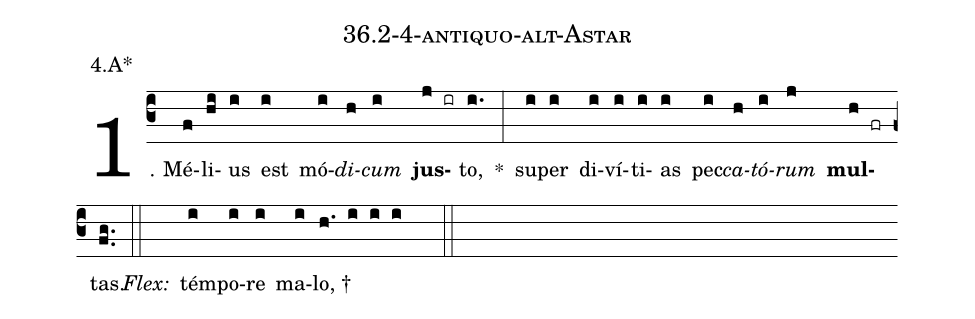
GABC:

name: 36.2-4-antiquo-alt-Astar;
annotation: 4.A*;
%%
(c3)1. Mé(f)li(hi)us(i) est(i) mó(i)<i>di</i>(h)<i>cum</i>(i) <b>jus</b>(j ir)to,(i.) *(:) su(i)per(i) di(i)ví(i)ti(i)as(i) pec(i)<i>ca</i>(h)<i>tó</i>(i)<i>rum</i>(j) <b>mul</b>(h fr)tas.(fg..) (::)
<i>Flex:</i>()  tém(i)po(i)re(i) ma(i)lo, †(h. i i i  ::)

%E(i) u(h) o(i) u(j) a(h) e.(fg..) (::)
